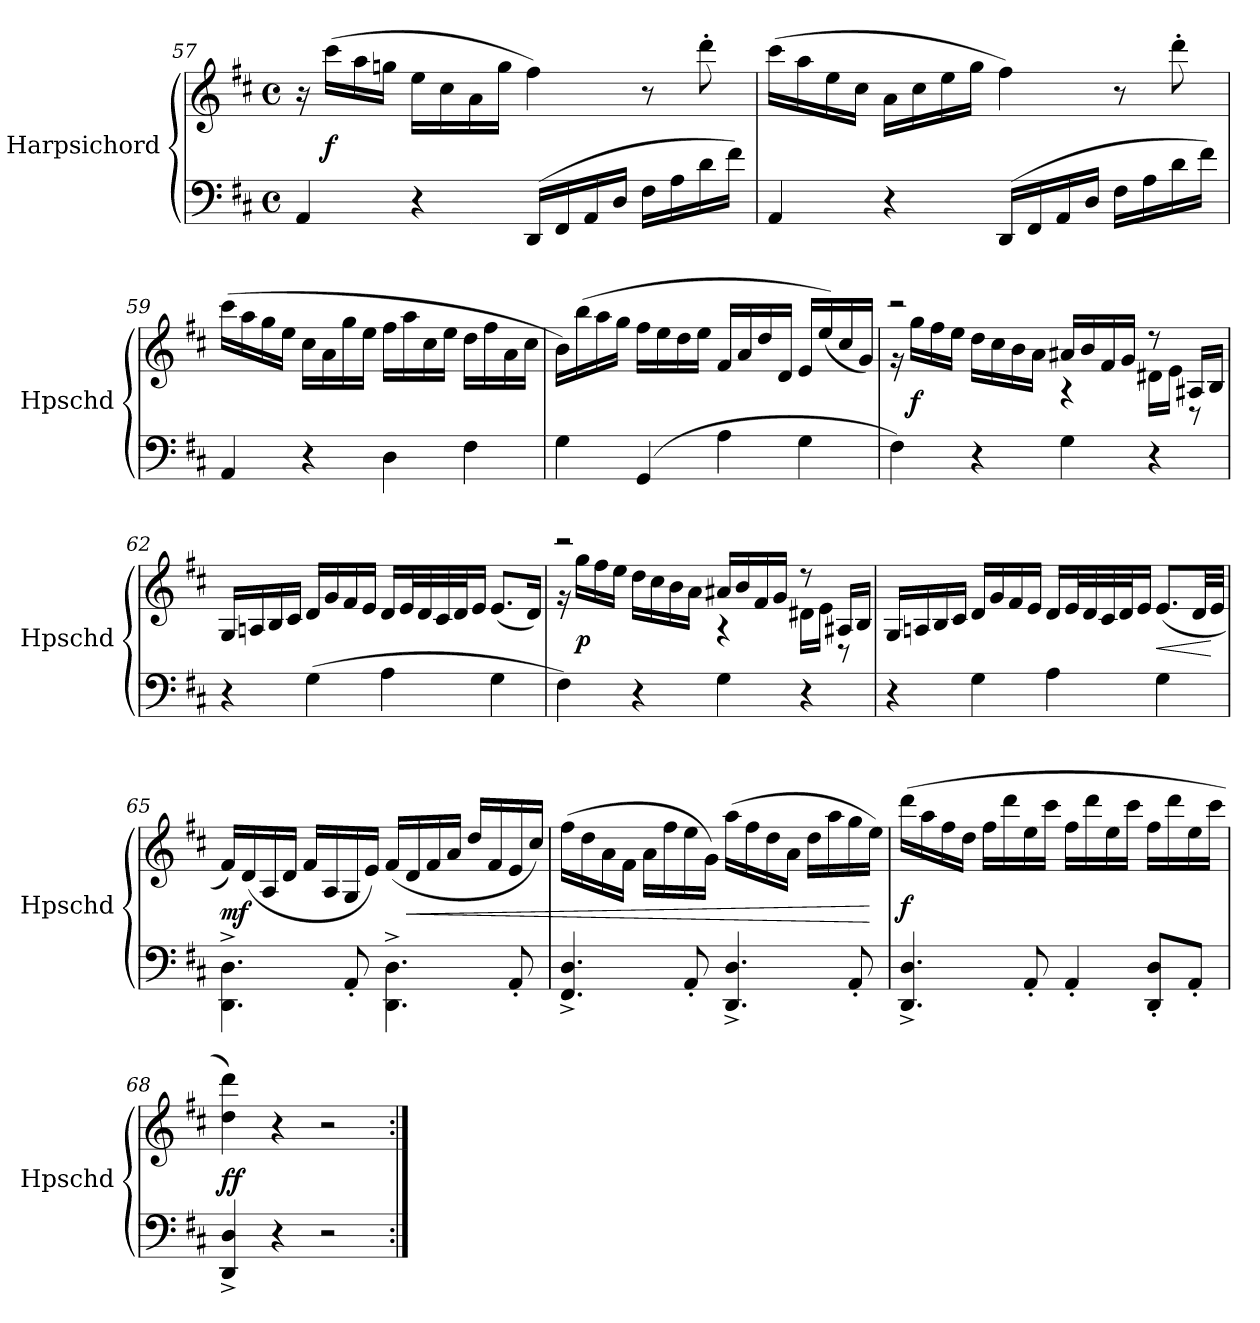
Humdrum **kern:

**kern	**kern	**dynam
*part1	*part1	*part1
*staff2	*staff1	*staff1/2
*I"Harpsichord	*	*
*I'Hpschd	*	*
*clefF4	*clefG2	*
*k[f#c#]	*k[f#c#]	*
*M4/4	*M4/4	*
*met(c)	*met(c)	*
=57	=57	=57
4AA/	16r	.
.	(16ccc#\LL	f
.	16aa\	.
.	16ggn\JJ	.
4r	16ee\LL	.
.	16cc#\	.
.	16a\	.
.	16gg\JJ	.
(16DD/LL	4ff#\)	.
16FF#/	.	.
16AA/	.	.
16D/JJ	.	.
16F#\LL	8r	.
16A\	.	.
16d\	8ddd'\	.
16f#\JJ)	.	.
=58	=58	=58
4AA/	(16ccc#\LL	.
.	16aa\	.
.	16ee\	.
.	16cc#\JJ	.
4r	16a\LL	.
.	16cc#\	.
.	16ee\	.
.	16gg\JJ	.
(16DD/LL	4ff#\)	.
16FF#/	.	.
16AA/	.	.
16D/JJ	.	.
16F#\LL	8r	.
16A\	.	.
16d\	8ddd'\	.
16f#\JJ)	.	.
=59	=59	=59
4AA/	(16ccc#\LL	.
.	16aa\	.
.	16gg\	.
.	16ee\JJ	.
4r	16cc#\LL	.
.	16a\	.
.	16gg\	.
.	16ee\JJ	.
4D\	16ff#\LL	.
.	16aa\	.
.	16cc#\	.
.	16ee\JJ	.
4F#\	16dd\LL	.
.	16ff#\	.
.	16a\	.
.	16cc#\JJ	.
=60	=60	=60
4G\	16b\LL)	.
.	(16bb\	.
.	16aa\	.
.	16gg\JJ	.
(4GG/	16ff#\LL	.
.	16ee\	.
.	16dd\	.
.	16ee\JJ	.
4A\	16f#/LL	.
.	16a/	.
.	16dd/	.
.	16d/JJ	.
4G\	16e/LL	.
.	(16ee/)	.
.	16cc#/	.
.	16g/JJ)	.
=61	=61	=61
*	*^	*
4F#\)	2r	16r	.
.	.	16gg\LL	f
.	.	16ff#\	.
.	.	16ee\JJ	.
4r	.	16dd\LL	.
.	.	16cc#\	.
.	.	16b\	.
.	.	16a\JJ	.
4G\	16a#X/LL	4r	.
.	16b/	.	.
.	16f#/	.	.
.	16g/JJ	.	.
4r	8r	16d#X\LL	.
.	.	16e\JJ	.
.	16A#X/LL	8r	.
.	16B/JJ	.	.
*	*v	*v	*
=62	=62	=62
4r	16G/LL	.
.	16An/	.
.	16B/	.
.	16c#/JJ	.
(4G\	16d/LL	.
.	16g/	.
.	16f#/	.
.	16e/JJ	.
4A\	16d/LL	.
.	32e/L	.
.	32d/	.
.	32c#/	.
.	32d/J	.
.	16e/JJ	.
4G\	(8.e/L	.
.	16d/Jk)	.
=63	=63	=63
*	*^	*
4F#\)	2r	16r	.
.	.	16gg\LL	p
.	.	16ff#\	.
.	.	16ee\JJ	.
4r	.	16dd\LL	.
.	.	16cc#\	.
.	.	16b\	.
.	.	16a\JJ	.
4G\	16a#X/LL	4r	.
.	16b/	.	.
.	16f#/	.	.
.	16g/JJ	.	.
4r	8r	16d#X\LL	.
.	.	16e\JJ	.
.	16A#X/LL	8r	.
.	16B/JJ	.	.
*	*v	*v	*
=64	=64	=64
4r	16G/LL	.
.	16An/	.
.	16B/	.
.	16c#/JJ	.
4G\	16d/LL	.
.	16g/	.
.	16f#/	.
.	16e/JJ	.
4A\	16d/LL	.
.	32e/L	.
.	32d/	.
.	32c#/	.
.	32d/J	.
.	16e/JJ	.
4G\	(8.e/L	<
.	32d/LL	.
.	32e/JJJ	[
=65	=65	=65
4.DD^\ 4.D^\	16f#/LL)	mf
.	(16d/	.
.	16A/	.
.	16d/JJ	.
.	16f#/LL	.
.	16A/	.
8AA'/	16G/	.
.	16e/JJ)	.
4.DD^\ 4.D^\	(16f#/LL	.
.	16d/	<
.	16f#/	.
.	16a/JJ	.
.	16dd/LL	.
.	16f#/	.
8AA'/	16e/	.
.	16cc#/JJ)	.
=66	=66	=66
4.FF#^/ 4.D^/	(16ff#\LL	.
.	16dd\	.
.	16a\	.
.	16f#\JJ	.
.	16a\LL	.
.	16ff#\	.
8AA'/	16ee\	.
.	16g\JJ)	.
4.DD^/ 4.D^/	(16aa\LL	.
.	16ff#\	.
.	16dd\	.
.	16a\JJ	.
.	16dd\LL	.
.	16aa\	.
8AA'/	16gg\	.
.	16ee\JJ)	[
=67	=67	=67
4.DD^/ 4.D^/	(16ddd\LL	f
.	16aa\	.
.	16ff#\	.
.	16dd\JJ	.
.	16ff#\LL	.
.	16ddd\	.
8AA'/	16ee\	.
.	16ccc#\JJ	.
4AA'/	16ff#\LL	.
.	16ddd\	.
.	16ee\	.
.	16ccc#\JJ	.
8DD'/ 8D'/L	16ff#\LL	.
.	16ddd\	.
8AA'/J	16ee\	.
.	16ccc#\JJ	.
=68	=68	=68
4DD^/ 4D^/	4dd\ 4ddd\)	ff
4r	4r	.
2r	2r	.
=:|!	=:|!	=:|!
*-	*-	*-
